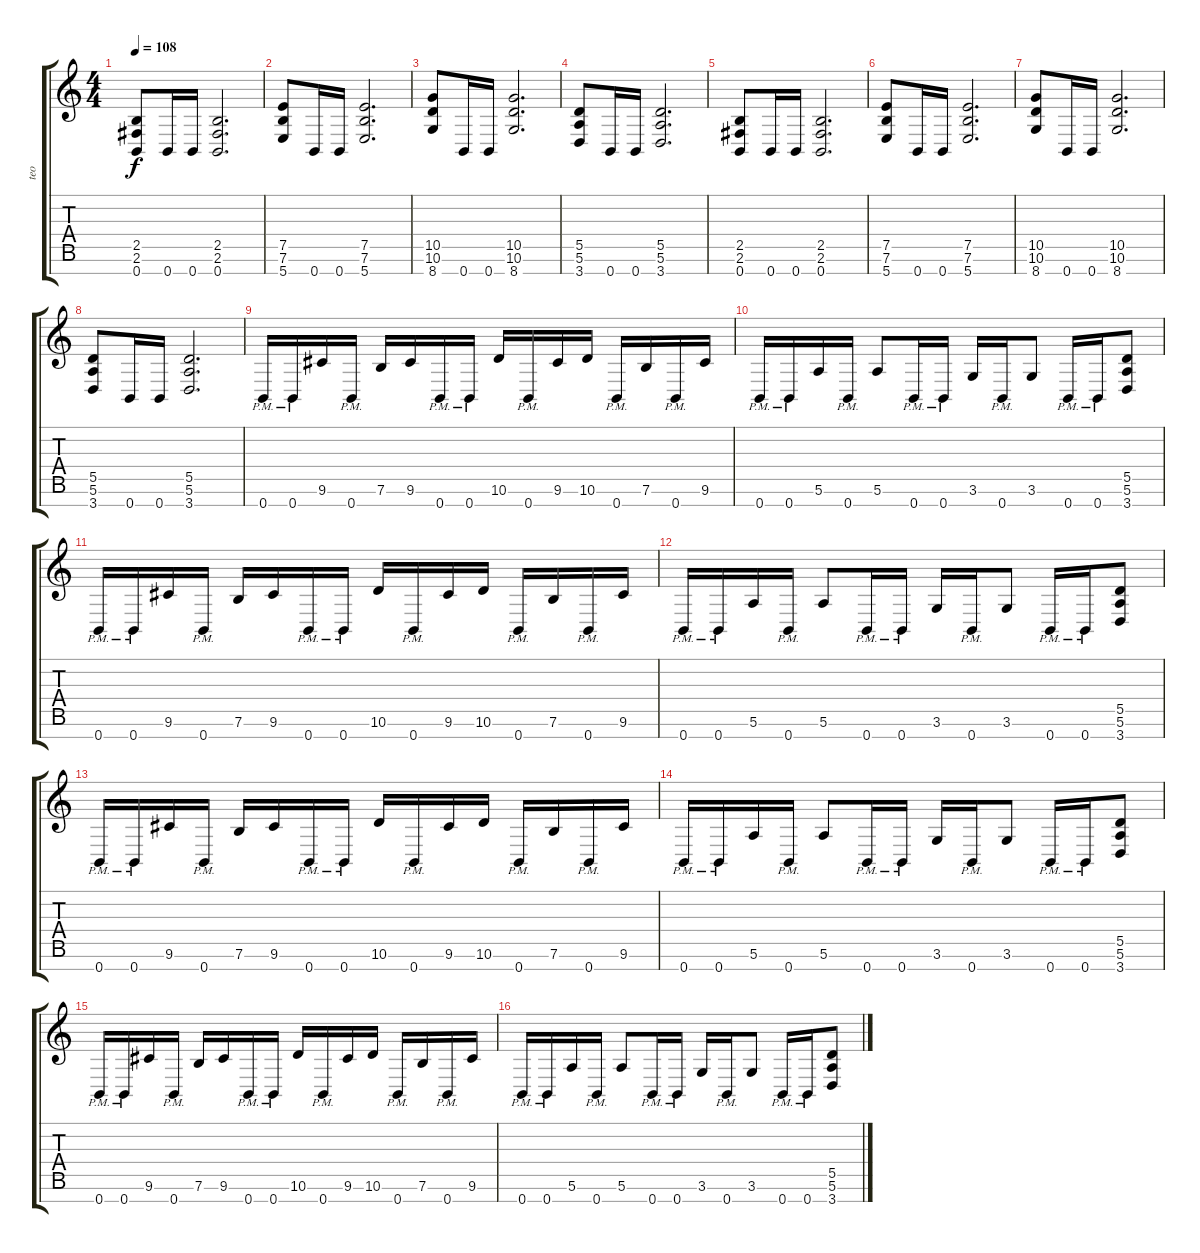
\track ("teo" "teo") {instrument distortionguitar}
\staff {score tabs}
\tuning (E4 B3 G3 D3 A2 E2 B1) {hide}
\ts (4 4)
\tempo 108
\clef g2
\ks c
(2.5 2.6 0.7).8{dy f instrument distortionguitar} 0.7.16 0.7.16 (2.5 2.6 0.7).2{d} |
(7.5 7.6 5.7).8 0.7.16 0.7.16 (7.5 7.6 5.7).2{d} |
(10.5 10.6 8.7).8 0.7.16 0.7.16 (10.5 10.6 8.7).2{d} |
(5.5 5.6 3.7).8 0.7.16 0.7.16 (5.5 5.6 3.7).2{d} |
(2.5 2.6 0.7).8 0.7.16 0.7.16 (2.5 2.6 0.7).2{d} |
(7.5 7.6 5.7).8 0.7.16 0.7.16 (7.5 7.6 5.7).2{d} |
(10.5 10.6 8.7).8 0.7.16 0.7.16 (10.5 10.6 8.7).2{d} |
(5.5 5.6 3.7).8 0.7.16 0.7.16 (5.5 5.6 3.7).2{d} |
0.7{pm}.16 0.7{pm}.16 9.6.16 0.7{pm}.16 7.6.16 9.6.16 0.7{pm}.16 0.7{pm}.16 10.6.16 0.7{pm}.16 9.6.16 10.6.16 0.7{pm}.16 7.6.16 0.7{pm}.16 9.6.16 |
0.7{pm}.16 0.7{pm}.16 5.6.16 0.7{pm}.16 5.6.8 0.7{pm}.16 0.7{pm}.16 3.6.16 0.7{pm}.16 3.6.8 0.7{pm}.16 0.7{pm}.16 (5.5 5.6 3.7).8 |
0.7{pm}.16 0.7{pm}.16 9.6.16 0.7{pm}.16 7.6.16 9.6.16 0.7{pm}.16 0.7{pm}.16 10.6.16 0.7{pm}.16 9.6.16 10.6.16 0.7{pm}.16 7.6.16 0.7{pm}.16 9.6.16 |
0.7{pm}.16 0.7{pm}.16 5.6.16 0.7{pm}.16 5.6.8 0.7{pm}.16 0.7{pm}.16 3.6.16 0.7{pm}.16 3.6.8 0.7{pm}.16 0.7{pm}.16 (5.5 5.6 3.7).8 |
0.7{pm}.16 0.7{pm}.16 9.6.16 0.7{pm}.16 7.6.16 9.6.16 0.7{pm}.16 0.7{pm}.16 10.6.16 0.7{pm}.16 9.6.16 10.6.16 0.7{pm}.16 7.6.16 0.7{pm}.16 9.6.16 |
0.7{pm}.16 0.7{pm}.16 5.6.16 0.7{pm}.16 5.6.8 0.7{pm}.16 0.7{pm}.16 3.6.16 0.7{pm}.16 3.6.8 0.7{pm}.16 0.7{pm}.16 (5.5 5.6 3.7).8 |
0.7{pm}.16 0.7{pm}.16 9.6.16 0.7{pm}.16 7.6.16 9.6.16 0.7{pm}.16 0.7{pm}.16 10.6.16 0.7{pm}.16 9.6.16 10.6.16 0.7{pm}.16 7.6.16 0.7{pm}.16 9.6.16 |
0.7{pm}.16 0.7{pm}.16 5.6.16 0.7{pm}.16 5.6.8 0.7{pm}.16 0.7{pm}.16 3.6.16 0.7{pm}.16 3.6.8 0.7{pm}.16 0.7{pm}.16 (5.5 5.6 3.7).8
